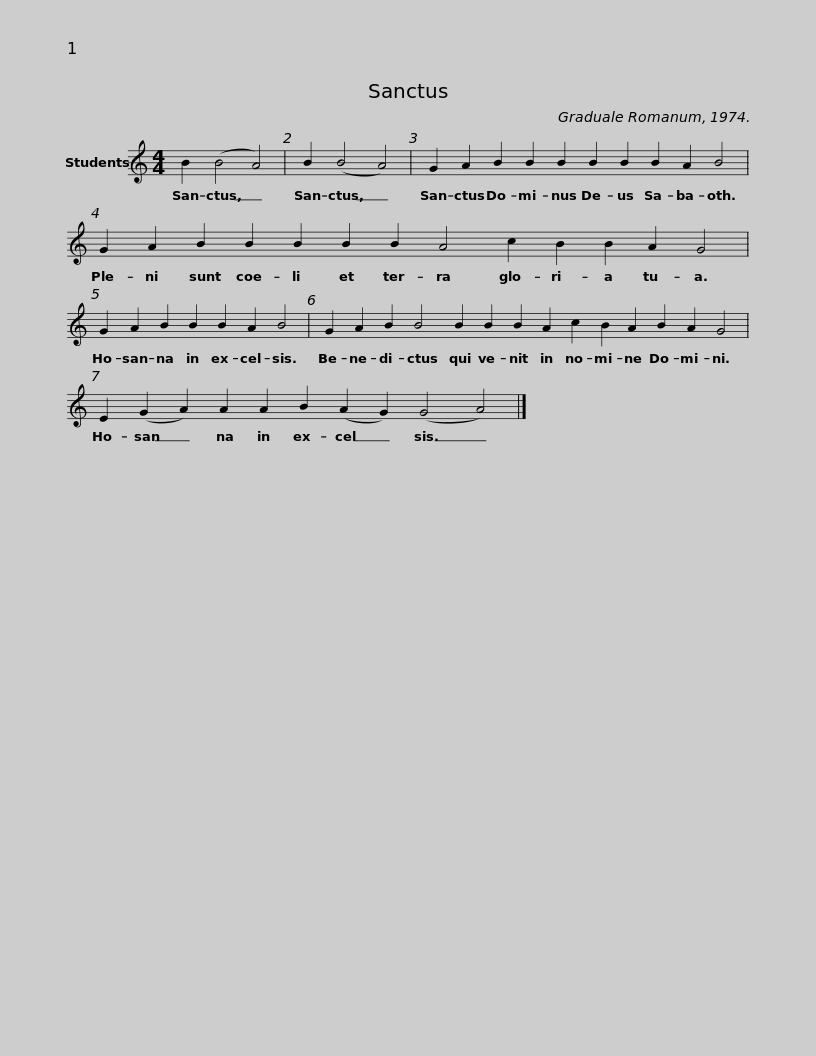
X:1
L:1/8
M:4/4
I:linebreak $
K:C
V:1 treble
V:1
 B2 (B4 A4) | B2 (B4 A4) | G2 A2 B2 B2 B2 B2 B2 B2 A2 B4 |$ G2 A2 B2 B2 B2 B2 B2 A4 c2 B2 B2 A2 G4 | G2 A2 B2 B2 B2 A2 B4 |$ %5
 G2 A2 B2 B4 B2 B2 B2 A2 c2 B2 A2 B2 A2 G4 |$ E2 (G2 A2) A2 A2 B2 (A2 G2) (G4 A4) |] %7
